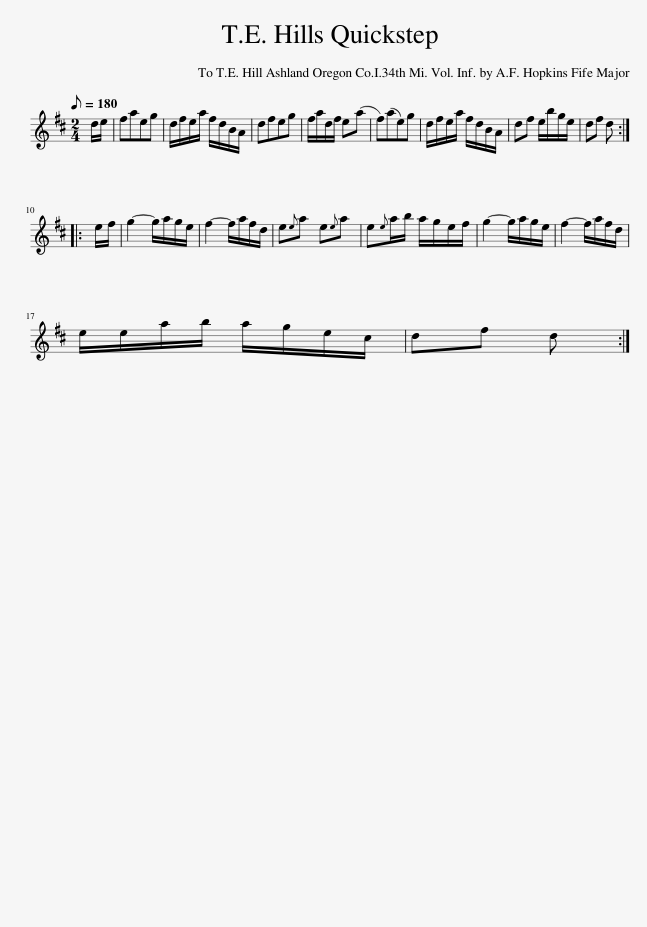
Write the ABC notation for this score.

X:1
L:1/8
Q:1/8=180
M:2/4
I:linebreak $
K:none
V:1 treble transpose="8 "
V:1
[K:D] d/e/ | faeg | d/f/e/a/ f/d/B/A/ | dfeg | f/a/d/f/ e(a | %5
 f)(ae)g | d/f/e/a/ f/d/B/A/ | df e/b/g/e/ | df d ::$ e/f/ | %10
 g2- g/a/g/e/ | f2- f/a/f/d/ | e{e}a e{e}a | e{e}a/b/ a/g/e/f/ | g2- g/a/g/e/ | %15
 f2- f/a/f/d/ |$ e/e/a/b/ a/g/e/c/ | df d :| %18
